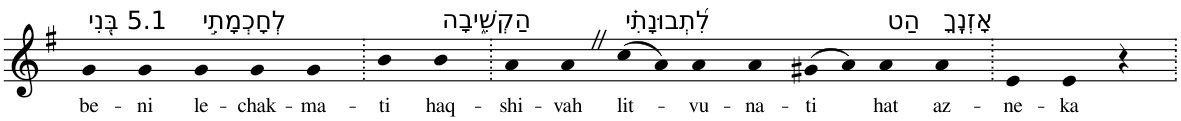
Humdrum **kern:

**kern	**text
*part1	*part1
*staff1	*staff1
*I"Piano	*
*I'Pno	*
*clefG2	*
*k[f#]	*
*G:	*
=1	=1
!LO:TX:a:t=5.1 בְּ֭נִי	!
!	!LO:LY:b
4g	be-
!	!LO:LY:b
4g	-ni
!LO:TX:a:t=לְחָכְמָתִ֣י	!
!	!LO:LY:b
4g	le-
!	!LO:LY:b
4g	-chak-
!	!LO:LY:b
4g	-ma-
=2.	=2.
!	!LO:LY:b
4b	-ti
!LO:TX:a:t=הַקְשִׁ֑יבָה	!
!	!LO:LY:b
4b	haq-
=3.	=3.
!	!LO:LY:b
4a	-shi-
!	!LO:LY:b
4aZ	-vah
!LO:TX:a:t=לִ֝תְבוּנָתִ֗י	!
!	!LO:LY:b
(>8cc	lit-
8a)	.
!	!LO:LY:b
4a	-vu-
!	!LO:LY:b
4a	-na-
!	!LO:LY:b
(>8g#X	-ti
8a)	.
!LO:TX:a:t=הַט	!
!	!LO:LY:b
4a	hat
!LO:TX:a:t=אָזְנֶֽךָ	!
!	!LO:LY:b
4a	az-
=4.	=4.
!	!LO:LY:b
4e	-ne-
!	!LO:LY:b
4e	-ka
4r	.
=.	=.
*-	*-
